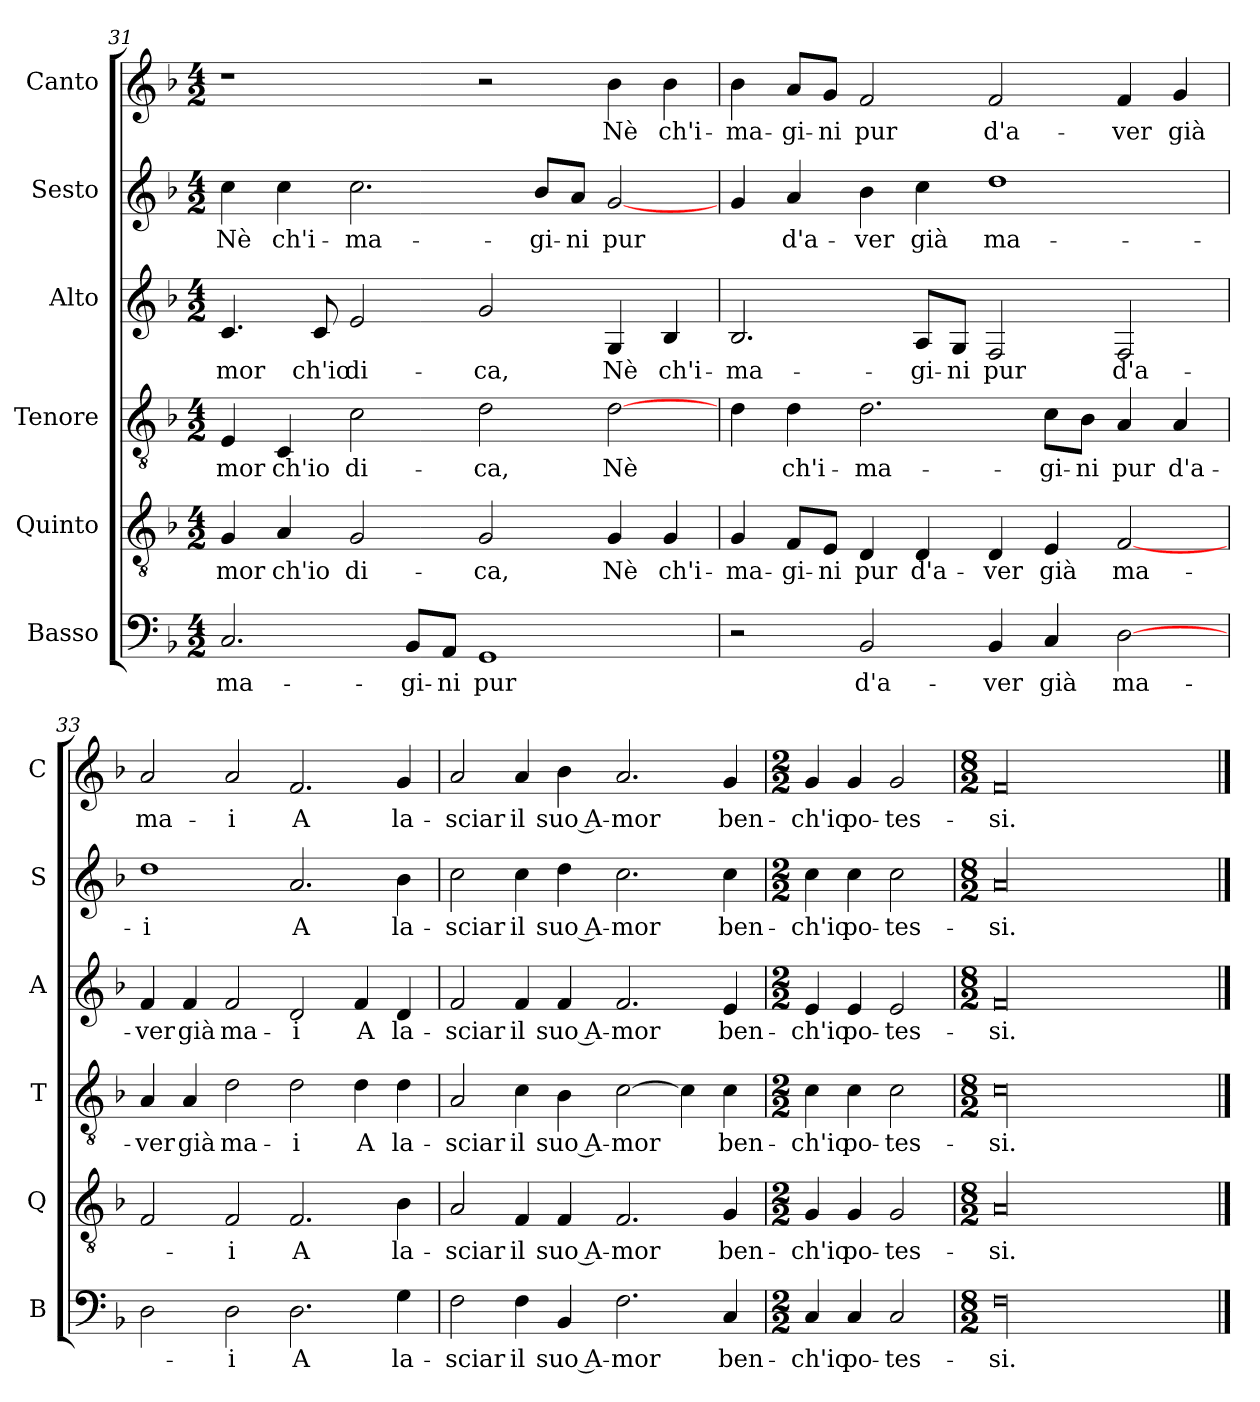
**kern	**text	**kern	**text	**kern	**text	**kern	**text	**kern	**text	**kern	**text
*part6	*part6	*part5	*part5	*part4	*part4	*part3	*part3	*part2	*part2	*part1	*part1
*staff6	*staff6	*staff5	*staff5	*staff4	*staff4	*staff3	*staff3	*staff2	*staff2	*staff1	*staff1
*I"Basso	*	*I"Quinto	*	*I"Tenore	*	*I"Alto	*	*I"Sesto	*	*I"Canto	*
*I'B	*	*I'Q	*	*I'T	*	*I'A	*	*I'S	*	*I'C	*
*clefF4	*	*clefGv2	*	*clefGv2	*	*clefG2	*	*clefG2	*	*clefG2	*
*k[b-]	*	*k[b-]	*	*k[b-]	*	*k[b-]	*	*k[b-]	*	*k[b-]	*
*d:	*	*d:	*	*d:	*	*d:	*	*d:	*	*d:	*
*M4/2	*	*M4/2	*	*M4/2	*	*M4/2	*	*M4/2	*	*M4/2	*
=31	=31	=31	=31	=31	=31	=31	=31	=31	=31	=31	=31
2.C	-ma-	4G	-mor	4E	-mor	4.c	-mor	4cc	Nè	1r	.
.	.	4A	ch'io	4C	ch'io	.	.	4cc	ch'i-	.	.
.	.	.	.	.	.	8c	ch'io	.	.	.	.
.	.	2G	di-	2c	di-	2e	di-	2.cc	-ma-	.	.
8BB-L	-gi-	.	.	.	.	.	.	.	.	.	.
8AAJ	-ni	.	.	.	.	.	.	.	.	.	.
1GG	pur	2G	-ca,	2d	-ca,	2g	-ca,	.	.	2r	.
.	.	.	.	.	.	.	.	8b-L	-gi-	.	.
.	.	.	.	.	.	.	.	8aJ	-ni	.	.
.	.	4G	Nè	[2d	Nè	4G	Nè	[2g	pur	4b-	Nè
.	.	4G	ch'i-	.	.	4B-	ch'i-	.	.	4b-	ch'i-
=32	=32	=32	=32	=32	=32	=32	=32	=32	=32	=32	=32
2r	.	4G	-ma-	4d	.	2.B-	-ma-	4g	.	4b-	-ma-
.	.	8FL	-gi-	4d	ch'i-	.	.	4a	d'a-	8aL	-gi-
.	.	8EJ	-ni	.	.	.	.	.	.	8gJ	-ni
2BB-	d'a-	4D	pur	2.d	-ma-	.	.	4b-	-ver	2f	pur
.	.	4D	d'a-	.	.	8AL	-gi-	4cc	già	.	.
.	.	.	.	.	.	8GJ	-ni	.	.	.	.
4BB-	-ver	4D	-ver	.	.	2F	pur	1dd	ma-	2f	d'a-
4C	già	4E	già	8cL	-gi-	.	.	.	.	.	.
.	.	.	.	8B-J	-ni	.	.	.	.	.	.
[2D	ma-	[2F	ma-	4A	pur	2F	d'a-	.	.	4f	-ver
.	.	.	.	4A	d'a-	.	.	.	.	4g	già
=33	=33	=33	=33	=33	=33	=33	=33	=33	=33	=33	=33
2D	.	2F	.	4A	-ver	4f	-ver	1dd	-i	2a	ma-
.	.	.	.	4A	già	4f	già	.	.	.	.
2D	-i	2F	-i	2d	ma-	2f	ma-	.	.	2a	-i
2.D	A	2.F	A	2d	-i	2d	-i	2.a	A	2.f	A
.	.	.	.	4d	A	4f	A	.	.	.	.
4G	la-	4B-	la-	4d	la-	4d	la-	4b-	la-	4g	la-
=34	=34	=34	=34	=34	=34	=34	=34	=34	=34	=34	=34
2F	-sciar	2A	-sciar	2A	-sciar	2f	-sciar	2cc	-sciar	2a	-sciar
4F	il	4F	il	4c	il	4f	il	4cc	il	4a	il
4BB-	suo A-	4F	suo A-	4B-	suo A-	4f	suo A-	4dd	suo A-	4b-	suo A-
2.F	-mor	2.F	-mor	[2c	-mor	2.f	-mor	2.cc	-mor	2.a	-mor
.	.	.	.	4c]	.	.	.	.	.	.	.
4C	ben-	4G	ben-	4c	ben-	4e	ben-	4cc	ben-	4g	ben-
=35	=35	=35	=35	=35	=35	=35	=35	=35	=35	=35	=35
*M2/2	*	*M2/2	*	*M2/2	*	*M2/2	*	*M2/2	*	*M2/2	*
4C	-ch'io	4G	-ch'io	4c	-ch'io	4e	-ch'io	4cc	-ch'io	4g	-ch'io
4C	po-	4G	po-	4c	po-	4e	po-	4cc	po-	4g	po-
2C	-tes-	2G	-tes-	2c	-tes-	2e	-tes-	2cc	-tes-	2g	-tes-
=36	=36	=36	=36	=36	=36	=36	=36	=36	=36	=36	=36
*M8/2	*	*M8/2	*	*M8/2	*	*M8/2	*	*M8/2	*	*M8/2	*
00F	-si.	00A	-si.	00c	-si.	00f	-si.	00a	-si.	00f	-si.
==	==	==	==	==	==	==	==	==	==	==	==
*-	*-	*-	*-	*-	*-	*-	*-	*-	*-	*-	*-
